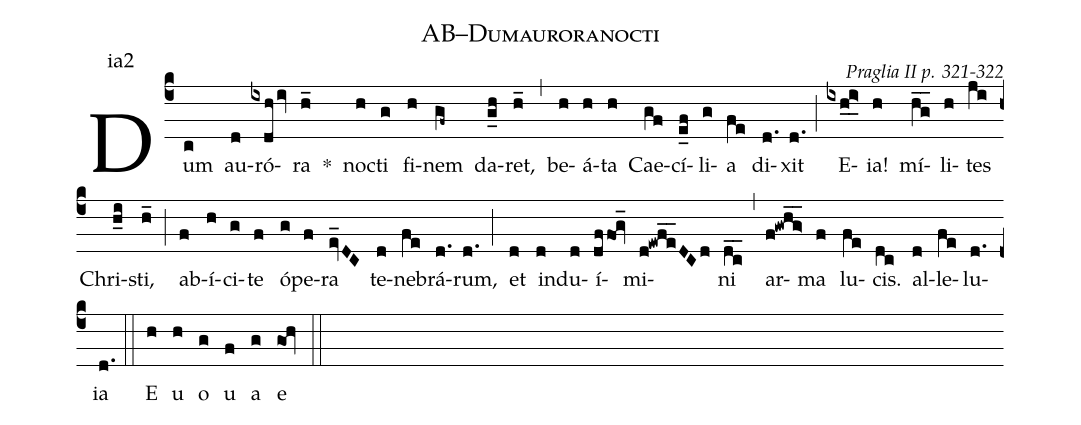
name: AB--Dumauroranocti;
commentary: Praglia II p. 321-322;
annotation: ia2;
%%
(c4) Dum(c) au(d)ró(ixdh/iv)ra(h_) *() no(h)cti(g) fi(h)nem(gf~) da(g_h)ret,(h_) (,) be(h)á(h)ta(h) Cae(gf)cí(e_f)li(g)a(fe) di(d.)xit(d.) (;) E(ixh_0i>_0)ia!(h) mí(h_g_)li(h)tes(ji) Chri(h_i)sti,(h_) (;) ab(f)í(h)ci(g)te(f) ó(g)pe(f)ra(ev_DC) te(d)ne(fe)brá(d.)rum,(d.) (;) et(d) in(d)du(d)í(dffOg_)mi(d!ewfe__DCd)ni(dc__) (,) ar(f!gwh_g>_)ma(f) lu(fe)cis.(dc) al(d)le(fe)lu(d.)ia(d.) (::) E(h) u(h) o(g) u(f) a(g) e(gOh) (::)
